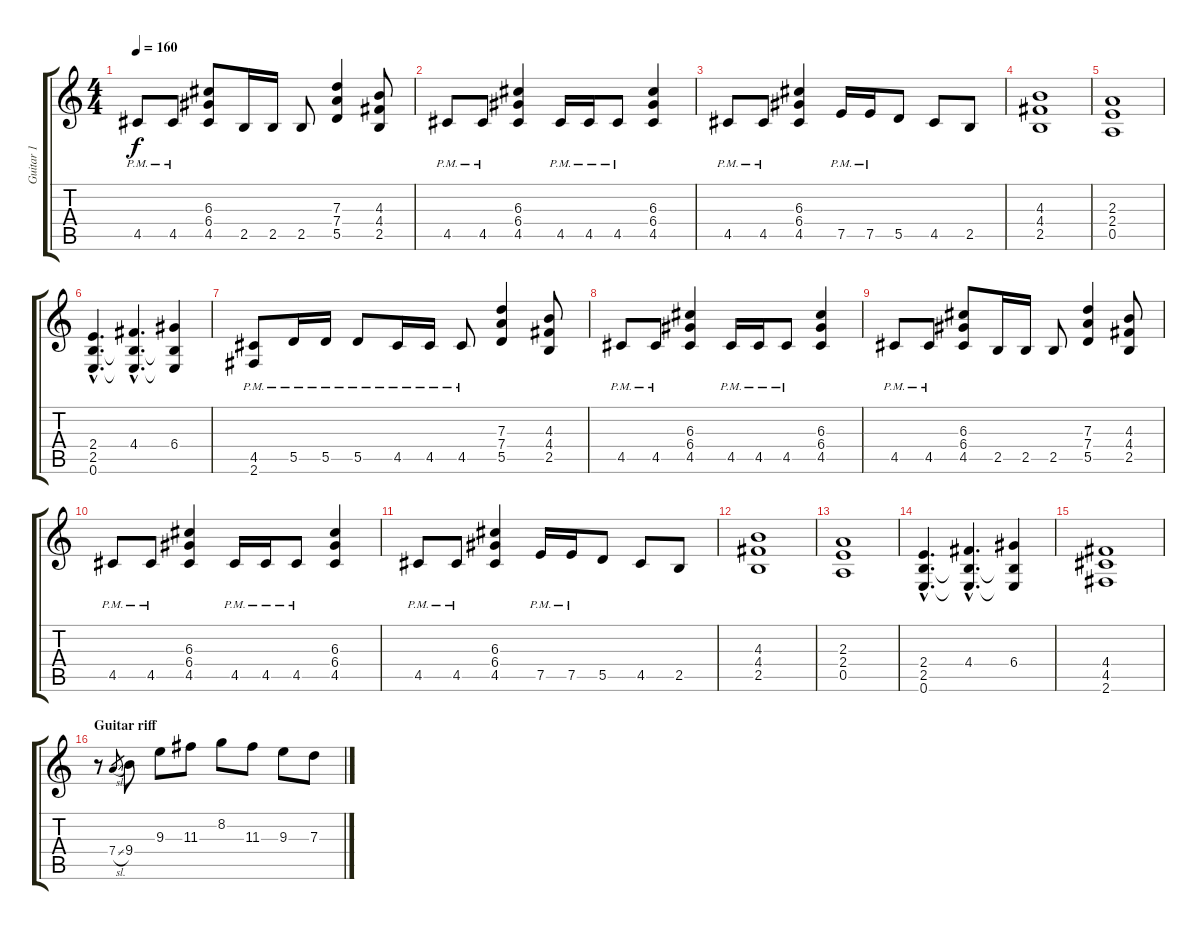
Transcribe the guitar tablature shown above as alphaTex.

\track ("Guitar 1" "Guitar 1") {instrument distortionguitar}
\staff {score tabs}
\tuning (E4 B3 G3 D3 A2 E2) {hide}
\ts (4 4)
\tempo 160
\clef g2
\ks c
4.5{pm}.8{dy f} 4.5{pm}.8 (6.3 6.4 4.5).8 2.5.16 2.5.16 2.5.8 (7.3 7.4 5.5).4 (4.3 4.4 2.5).8 |
4.5{pm}.8 4.5{pm}.8 (6.3 6.4 4.5).4 4.5{pm}.16 4.5{pm}.16 4.5{pm}.8 (6.3 6.4 4.5).4 |
4.5{pm}.8 4.5{pm}.8 (6.3 6.4 4.5).4 7.5{pm}.16 7.5{pm}.16 5.5.8 4.5.8 2.5.8 |
(4.3 4.4 2.5).1 |
(2.3 2.4 0.5).1 |
(2.4{hac} 2.5{hac} 0.6{hac}).4{d} (4.4{hac} 2.5{hac t} 0.6{hac t}).4{d} (6.4 2.5{t} 0.6{t}).4 |
(4.5{pm} 2.6).8 5.5{pm}.16 5.5{pm}.16 5.5{pm}.8 4.5{pm}.16 4.5{pm}.16 4.5{pm}.8 (7.3 7.4 5.5).4 (4.3 4.4 2.5).8 |
4.5{pm}.8 4.5{pm}.8 (6.3 6.4 4.5).4 4.5{pm}.16 4.5{pm}.16 4.5{pm}.8 (6.3 6.4 4.5).4 |
4.5{pm}.8 4.5{pm}.8 (6.3 6.4 4.5).8 2.5.16 2.5.16 2.5.8 (7.3 7.4 5.5).4 (4.3 4.4 2.5).8 |
4.5{pm}.8 4.5{pm}.8 (6.3 6.4 4.5).4 4.5{pm}.16 4.5{pm}.16 4.5{pm}.8 (6.3 6.4 4.5).4 |
4.5{pm}.8 4.5{pm}.8 (6.3 6.4 4.5).4 7.5{pm}.16 7.5{pm}.16 5.5.8 4.5.8 2.5.8 |
(4.3 4.4 2.5).1 |
(2.3 2.4 0.5).1 |
(2.4{hac} 2.5{hac} 0.6{hac}).4{d} (4.4{hac} 2.5{hac t} 0.6{hac t}).4{d} (6.4 2.5{t} 0.6{t}).4 |
(4.4 4.5 2.6).1 |
\section ("" "Guitar riff")
r.8 7.4{sl}.8{gr} 9.4.8 9.3.8 11.3.8 8.2.8 11.3.8 9.3.8 7.3{ss}.8
